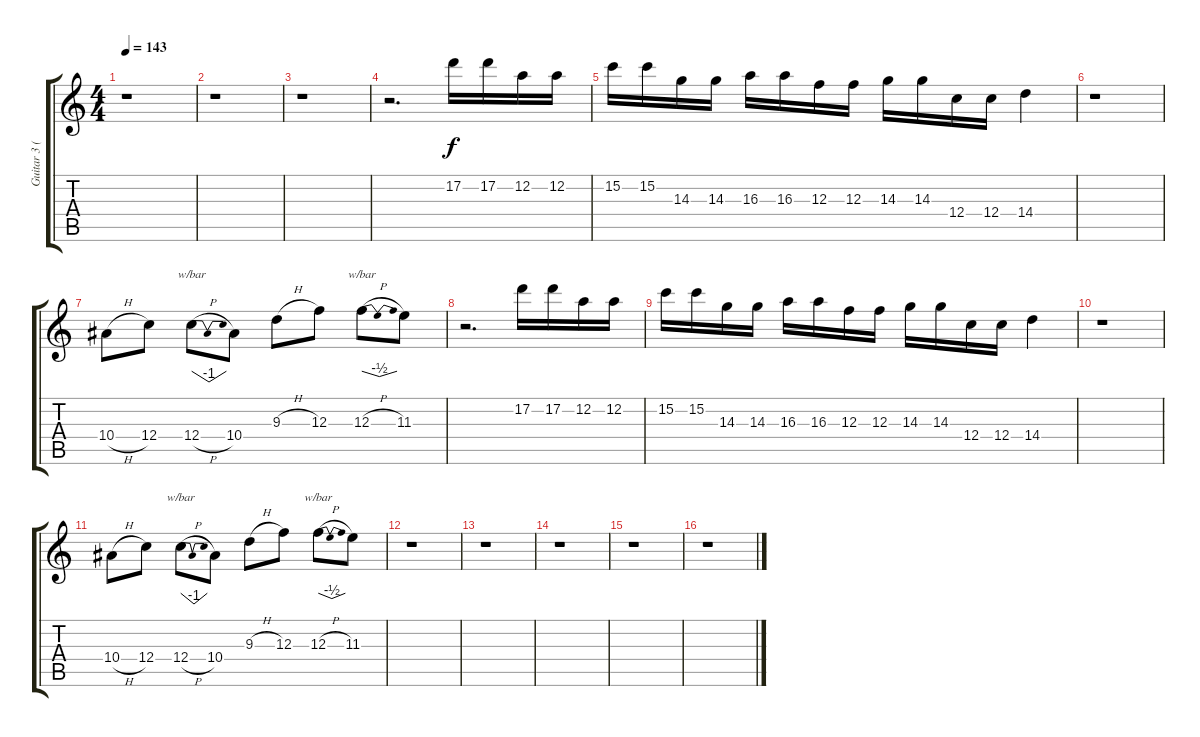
\track ("Guitar 3 (Lead)" "Guitar 3 (") {instrument overdrivenguitar}
\staff {score tabs}
\tuning (D4 A3 F3 C3 G2 D2) {hide}
\ts (4 4)
\tempo 143
\clef g2
\ks c
r.1{dy f} |
r.1 |
r.1 |
r.2{d} 17.2.16 17.2.16 12.2.16 12.2.16 |
15.2.16 15.2.16 14.3.16 14.3.16 16.3.16 16.3.16 12.3.16 12.3.16 14.3.16 14.3.16 12.4.16 12.4.16 14.4.4 |
r.1 |
10.4{h}.8 12.4.8 12.4{h}.8{tbe (dip default 0 0 30 -4 60 0)} 10.4.8 9.3{h}.8 12.3.8 12.3{h}.8{tbe (dip default 0 0 30 -2 60 0)} 11.3.8 |
r.2{d} 17.2.16 17.2.16 12.2.16 12.2.16 |
15.2.16 15.2.16 14.3.16 14.3.16 16.3.16 16.3.16 12.3.16 12.3.16 14.3.16 14.3.16 12.4.16 12.4.16 14.4.4 |
r.1 |
10.4{h}.8 12.4.8 12.4{h}.8{tbe (dip default 0 0 30 -4 60 0)} 10.4.8 9.3{h}.8 12.3.8 12.3{h}.8{tbe (dip default 0 0 30 -2 60 0)} 11.3.8 |
r.1 |
r.1 |
r.1 |
r.1 |
r.1
